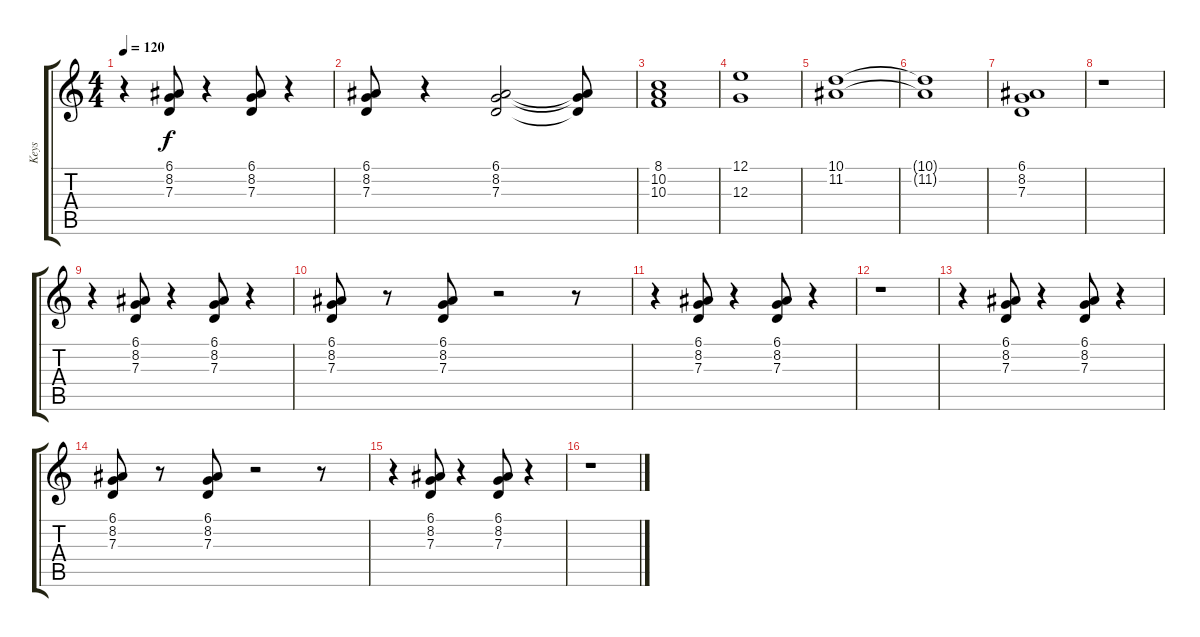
\track ("Keys" "Keys") {instrument rockorgan}
\staff {score tabs}
\tuning (E4 B3 G3 D3 A2 E2) {hide}
\ts (4 4)
\tempo 120
\clef g2
\ks c
r.4{dy f} (6.1 8.2 7.3).8 r.4 (6.1 8.2 7.3).8 r.4 |
(6.1 8.2 7.3).8 r.4 (6.1 8.2 7.3).2 (6.1{t} 8.2{t} 7.3{t}).8 |
(8.1 10.2 10.3).1 |
(12.1 12.3).1 |
(10.1 11.2).1 |
(10.1{t} 11.2{t}).1 |
(6.1 8.2 7.3).1 |
r.1 |
r.4 (6.1 8.2 7.3).8 r.4 (6.1 8.2 7.3).8 r.4 |
(6.1 8.2 7.3).8 r.8 (6.1 8.2 7.3).8 r.2 r.8 |
r.4 (6.1 8.2 7.3).8 r.4 (6.1 8.2 7.3).8 r.4 |
r.1 |
r.4 (6.1 8.2 7.3).8 r.4 (6.1 8.2 7.3).8 r.4 |
(6.1 8.2 7.3).8 r.8 (6.1 8.2 7.3).8 r.2 r.8 |
r.4 (6.1 8.2 7.3).8 r.4 (6.1 8.2 7.3).8 r.4 |
r.1
